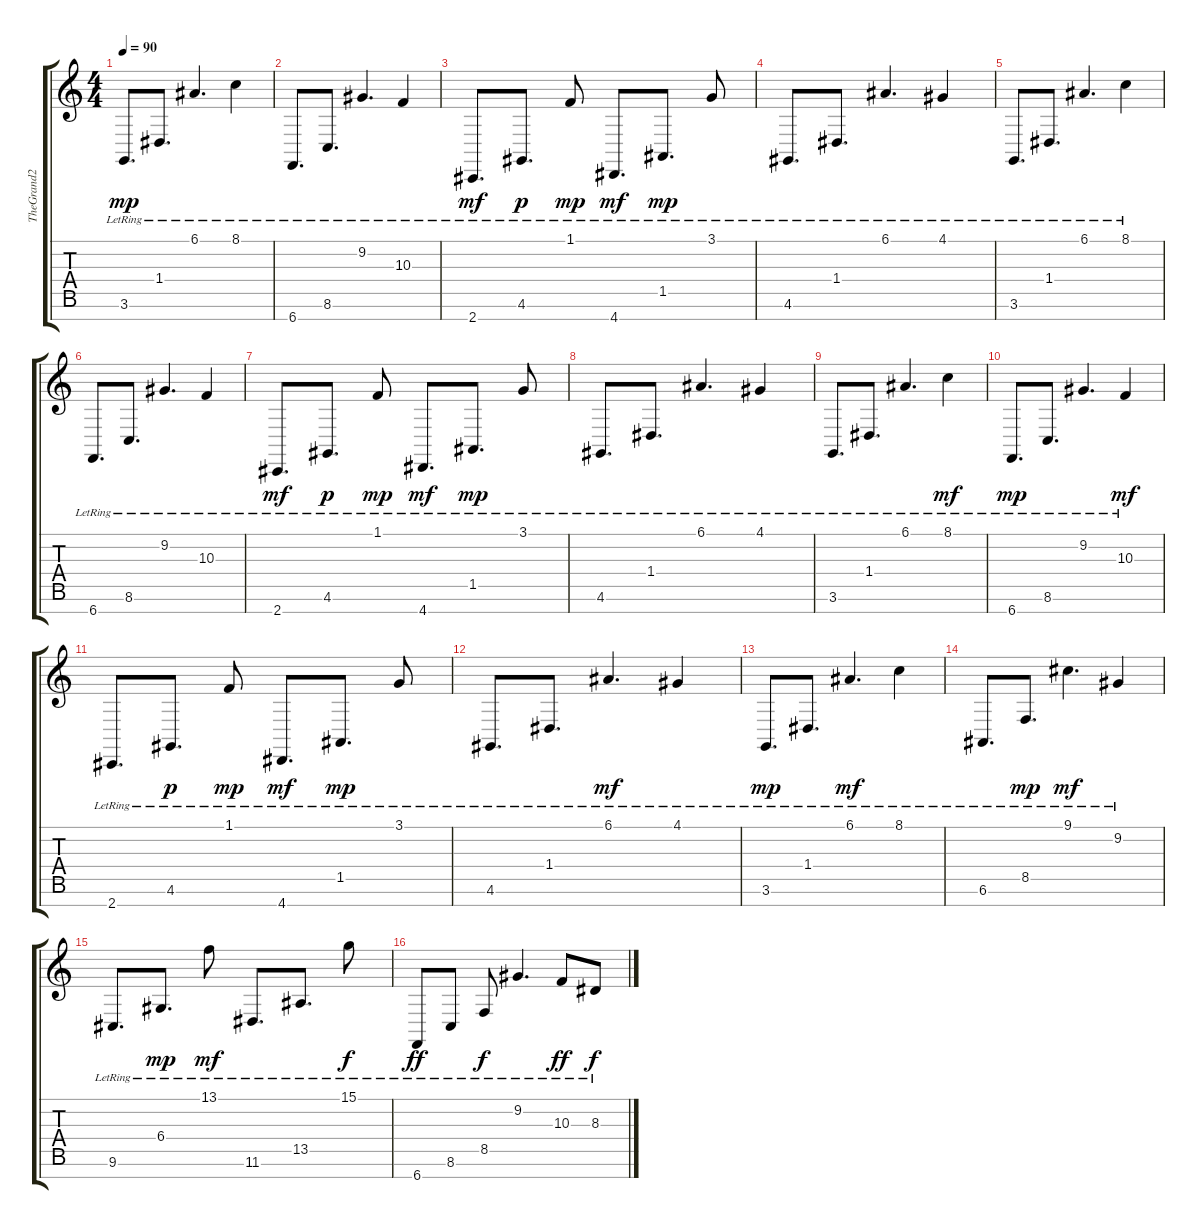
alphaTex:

\track ("TheGrand2 03" "TheGrand2 ") {instrument electricgrandpiano}
\staff {score tabs}
\tuning (E4 B3 G3 D3 A2 E2 B1) {hide}
\ts (4 4)
\tempo 90
\clef g2
\ks c
3.6{lr}.8{d dy mp} 1.4{lr}.8{d} 6.1{lr}.4{d} 8.1{lr}.4 |
6.7{lr}.8{d} 8.6{lr}.8{d} 9.2{lr}.4{d} 10.3{lr}.4 |
2.7{lr}.8{d dy mf} 4.6{lr}.8{d dy p} 1.1{lr}.8{dy mp} 4.7{lr}.8{d dy mf} 1.5{lr}.8{d dy mp} 3.1{lr}.8 |
4.6{lr}.8{d} 1.4{lr}.8{d} 6.1{lr}.4{d} 4.1{lr}.4 |
3.6{lr}.8{d} 1.4{lr}.8{d} 6.1{lr}.4{d} 8.1{lr}.4 |
6.7{lr}.8{d} 8.6{lr}.8{d} 9.2{lr}.4{d} 10.3{lr}.4 |
2.7{lr}.8{d dy mf} 4.6{lr}.8{d dy p} 1.1{lr}.8{dy mp} 4.7{lr}.8{d dy mf} 1.5{lr}.8{d dy mp} 3.1{lr}.8 |
4.6{lr}.8{d} 1.4{lr}.8{d} 6.1{lr}.4{d} 4.1{lr}.4 |
3.6{lr}.8{d} 1.4{lr}.8{d} 6.1{lr}.4{d} 8.1{lr}.4{dy mf} |
6.7{lr}.8{d dy mp} 8.6{lr}.8{d} 9.2{lr}.4{d} 10.3{lr}.4{dy mf} |
2.7{lr}.8{d} 4.6{lr}.8{d dy p} 1.1{lr}.8{dy mp} 4.7{lr}.8{d dy mf} 1.5{lr}.8{d dy mp} 3.1{lr}.8 |
4.6{lr}.8{d} 1.4{lr}.8{d} 6.1{lr}.4{d dy mf} 4.1{lr}.4 |
3.6{lr}.8{d dy mp} 1.4{lr}.8{d} 6.1{lr}.4{d dy mf} 8.1{lr}.4 |
6.6{lr}.8{d} 8.5{lr}.8{d dy mp} 9.1{lr}.4{d dy mf} 9.2{lr}.4 |
9.6{lr}.8{d} 6.4{lr}.8{d dy mp} 13.1{lr}.8{dy mf} 11.6{lr}.8{d} 13.5{lr}.8{d} 15.1{lr}.8{dy f} |
6.7{lr}.8{dy ff} 8.6{lr}.8 8.5{lr}.8{dy f} 9.2{lr}.4{d} 10.3{lr}.8{dy ff} 8.3{lr}.8{dy f}
